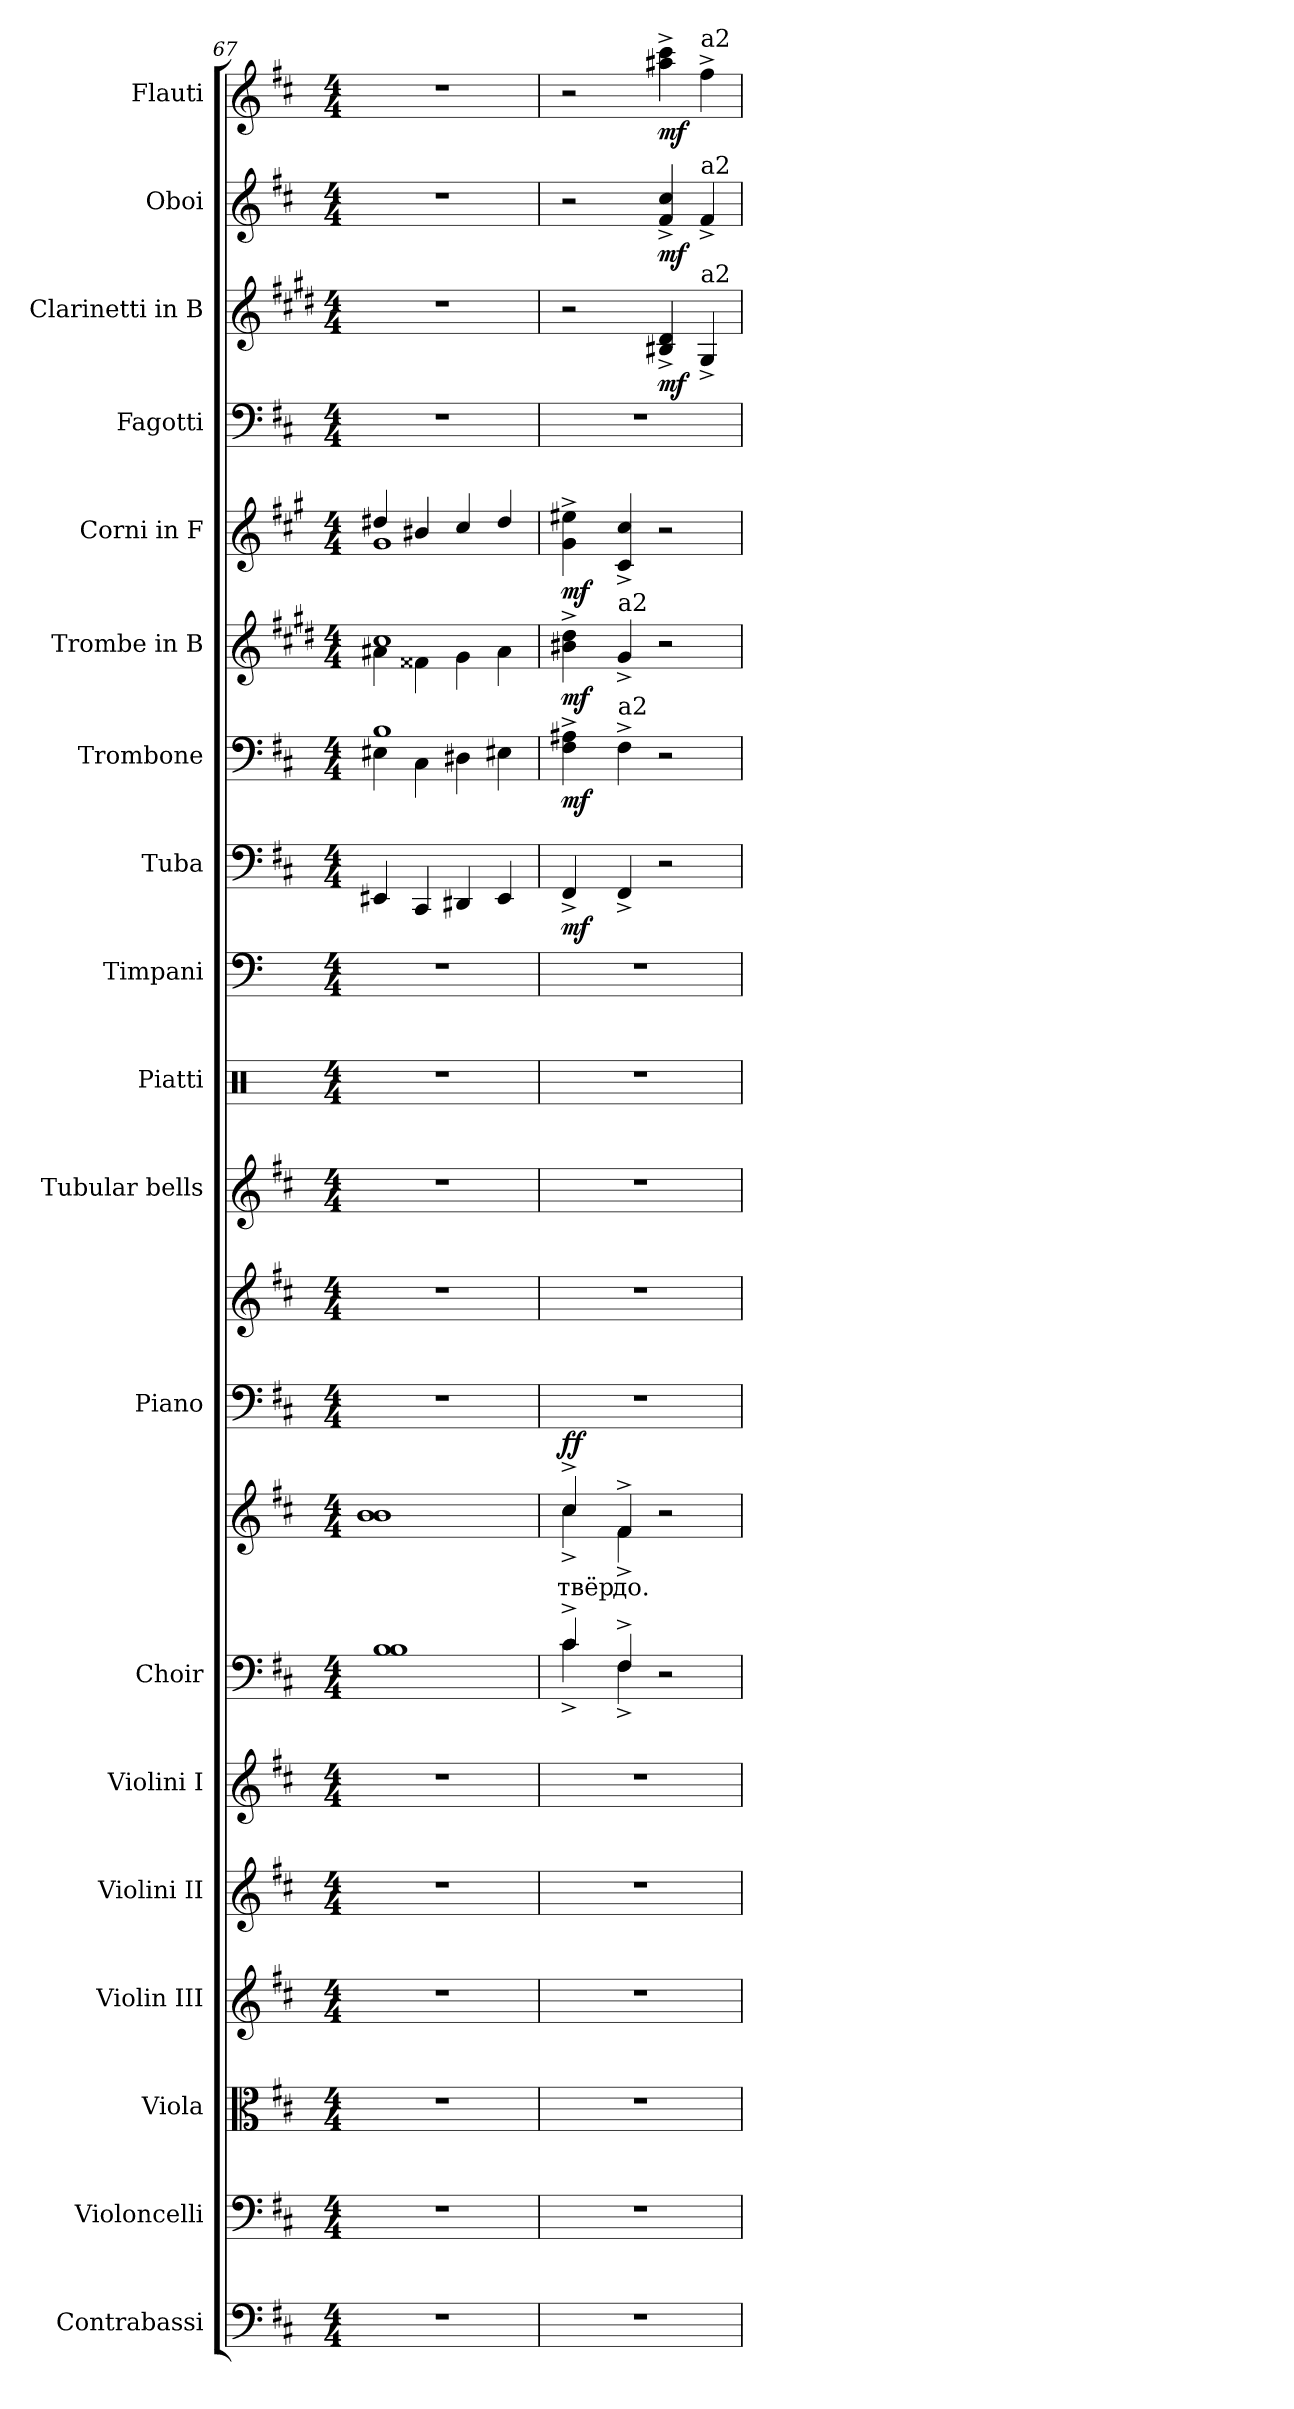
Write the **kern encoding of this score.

**kern	**kern	**kern	**kern	**kern	**kern	**kern	**kern	**text	**dynam	**kern	**kern	**kern	**kern	**kern	**kern	**dynam	**kern	**dynam	**kern	**dynam	**kern	**dynam	**kern	**kern	**dynam	**kern	**dynam	**kern	**dynam
*part19	*part18	*part17	*part16	*part15	*part14	*part13	*part13	*part13	*part13	*part12	*part12	*part11	*part10	*part9	*part8	*part8	*part7	*part7	*part6	*part6	*part5	*part5	*part4	*part3	*part3	*part2	*part2	*part1	*part1
*staff21	*staff20	*staff19	*staff18	*staff17	*staff16	*staff15	*staff14	*staff14	*staff14/15	*staff13	*staff12	*staff11	*staff10	*staff9	*staff8	*staff8	*staff7	*staff7	*staff6	*staff6	*staff5	*staff5	*staff4	*staff3	*staff3	*staff2	*staff2	*staff1	*staff1
*I"Contrabassi	*I"Violoncelli	*I"Viola	*I"Violin III	*I"Violini II	*I"Violini I	*I"Choir	*	*	*	*I"Piano	*	*I"Tubular bells	*I"Piatti	*I"Timpani	*I"Tuba	*	*I"Trombone	*	*I"Trombe in B	*	*I"Corni in F	*	*I"Fagotti	*I"Clarinetti in B	*	*I"Oboi	*	*I"Flauti	*
*	*	*	*I'Vln. II	*	*	*	*	*	*	*	*	*	*	*	*	*	*	*	*	*	*	*	*	*	*	*	*	*	*
*clefF4	*clefF4	*clefC3	*clefG2	*clefG2	*clefG2	*clefF4	*clefG2	*	*	*clefF4	*clefG2	*clefG2	*clefX	*clefF4	*clefF4	*	*clefF4	*	*clefG2	*	*clefG2	*	*clefF4	*clefG2	*	*clefG2	*	*clefG2	*
*ITrd7c12	*	*	*	*	*	*	*	*	*	*	*	*	*	*	*	*	*	*	*ITrd1c2	*	*ITrd4c7	*	*	*ITrd1c2	*	*	*	*	*
*k[f#c#]	*k[f#c#]	*k[f#c#]	*k[f#c#]	*k[f#c#]	*k[f#c#]	*k[f#c#]	*k[f#c#]	*	*	*k[f#c#]	*k[f#c#]	*k[f#c#]	*k[]	*k[]	*k[f#c#]	*	*k[f#c#]	*	*k[f#c#]	*	*k[f#c#]	*	*k[f#c#]	*k[f#c#]	*	*k[f#c#]	*	*k[f#c#]	*
*D:	*D:	*D:	*D:	*D:	*D:	*D:	*D:	*	*	*D:	*D:	*D:	*C:	*C:	*D:	*	*D:	*	*D:	*	*D:	*	*D:	*D:	*	*D:	*	*D:	*
*M4/4	*M4/4	*M4/4	*M4/4	*M4/4	*M4/4	*M4/4	*M4/4	*	*	*M4/4	*M4/4	*M4/4	*M4/4	*M4/4	*M4/4	*	*M4/4	*	*M4/4	*	*M4/4	*	*M4/4	*M4/4	*	*M4/4	*	*M4/4	*
=67	=67	=67	=67	=67	=67	=67	=67	=67	=67	=67	=67	=67	=67	=67	=67	=67	=67	=67	=67	=67	=67	=67	=67	=67	=67	=67	=67	=67	=67
*	*	*	*	*	*	*^	*	*	*	*	*	*	*	*	*	*	*^	*	*^	*	*^	*	*	*	*	*	*	*	*
1r	1r	1r	1r	1r	1r	1Bi 1Bi	1ryy	1bi 1bi	.	.	1r	1r	1r	1r	1r	4EE#Xi/	.	1Bi	4E#Xi\	.	1bi	4g#Xi\	.	4g#Xi/	1c#i	.	1r	1r	.	1r	.	1r	.
.	.	.	.	.	.	.	.	.	.	.	.	.	.	.	.	4CC#i/	.	.	4C#i\	.	.	4e#Xi\	.	4e#Xi/	.	.	.	.	.	.	.	.	.
.	.	.	.	.	.	.	.	.	.	.	.	.	.	.	.	4DD#Xi/	.	.	4D#Xi\	.	.	4f#i\	.	4f#i/	.	.	.	.	.	.	.	.	.
.	.	.	.	.	.	.	.	.	.	.	.	.	.	.	.	4EE#i/	.	.	4E#Xi\	.	.	4g#i\	.	4g#i/	.	.	.	.	.	.	.	.	.
*	*	*	*	*	*	*	*	*	*	*	*	*	*	*	*	*	*	*	*	*	*	*	*	*v	*v	*	*	*	*	*	*	*	*
=68	=68	=68	=68	=68	=68	=68	=68	=68	=68	=68	=68	=68	=68	=68	=68	=68	=68	=68	=68	=68	=68	=68	=68	=68	=68	=68	=68	=68	=68	=68	=68	=68
*	*	*	*	*	*	*	*	*^	*	*	*	*	*	*	*	*	*	*	*	*	*	*	*	*	*	*	*	*	*	*	*	*
!	!	!	!	!	!	!	!	!	!	!LO:LY:b:color=#000000	!	!	!	!	!	!	!	!	!	!	!	!	!	!	!	!	!	!	!	!	!	!	!
1r	1r	1r	1r	1r	1r	4c#^i/	4c#^i\	4cc#^i/	4cc#^i\	твёр_	f f	1r	1r	1r	1r	1r	4FF#^i/	mf	4F#i\^ 4A#Xi^	2ryy	mf	4a#Xi\^ 4cc#i^	2ryy	mf	4c#i\^ 4a#Xi^	mf	1r	2r	.	2r	.	2r	.
!	!	!	!	!	!	!	!	!	!	!	!	!	!	!	!	!	!	!	!	!	!	!LO:TX:a:t=a2	!	!	!	!	!	!	!	!	!	!	!
!	!	!	!	!	!	!	!	!	!	!	!	!	!	!	!	!	!	!	!LO:TX:a:t=a2	!	!	!	!	!	!	!	!	!	!	!	!	!	!
!	!	!	!	!	!	!	!	!	!	!LO:LY:b:color=#000000	!	!	!	!	!	!	!	!	!	!	!	!	!	!	!	!	!	!	!	!	!	!	!
.	.	.	.	.	.	4F#^i/	4F#^i\	4f#^i/	4f#^i\	до.	.	.	.	.	.	.	4FF#^i/	.	4F#^i\	.	.	4f#^i/	.	.	4F#i/^ 4f#i^	.	.	.	.	.	.	.	.
.	.	.	.	.	.	2r	2ryy	2r	2ryy	.	.	.	.	.	.	.	2r	.	2r	2ryy	.	2r	2ryy	.	2r	.	.	4A#Xi/^ 4c#i^	mf	4f#i/^ 4cc#i^	mf	4aa#Xi\^ 4ccc#i^	mf
!	!	!	!	!	!	!	!	!	!	!	!	!	!	!	!	!	!	!	!	!	!	!	!	!	!	!	!	!	!	!	!	!LO:TX:a:t=a2	!
!	!	!	!	!	!	!	!	!	!	!	!	!	!	!	!	!	!	!	!	!	!	!	!	!	!	!	!	!	!	!LO:TX:a:t=a2	!	!	!
!	!	!	!	!	!	!	!	!	!	!	!	!	!	!	!	!	!	!	!	!	!	!	!	!	!	!	!	!LO:TX:a:t=a2	!	!	!	!	!
.	.	.	.	.	.	.	.	.	.	.	.	.	.	.	.	.	.	.	.	.	.	.	.	.	.	.	.	4F#^i/	.	4f#^i/	.	4ff#^i\	.
*	*	*	*	*	*	*v	*v	*	*	*	*	*	*	*	*	*	*	*	*v	*v	*	*v	*v	*	*	*	*	*	*	*	*	*	*
*	*	*	*	*	*	*	*v	*v	*	*	*	*	*	*	*	*	*	*	*	*	*	*	*	*	*	*	*	*	*	*
=	=	=	=	=	=	=	=	=	=	=	=	=	=	=	=	=	=	=	=	=	=	=	=	=	=	=	=	=	=
*-	*-	*-	*-	*-	*-	*-	*-	*-	*-	*-	*-	*-	*-	*-	*-	*-	*-	*-	*-	*-	*-	*-	*-	*-	*-	*-	*-	*-	*-
